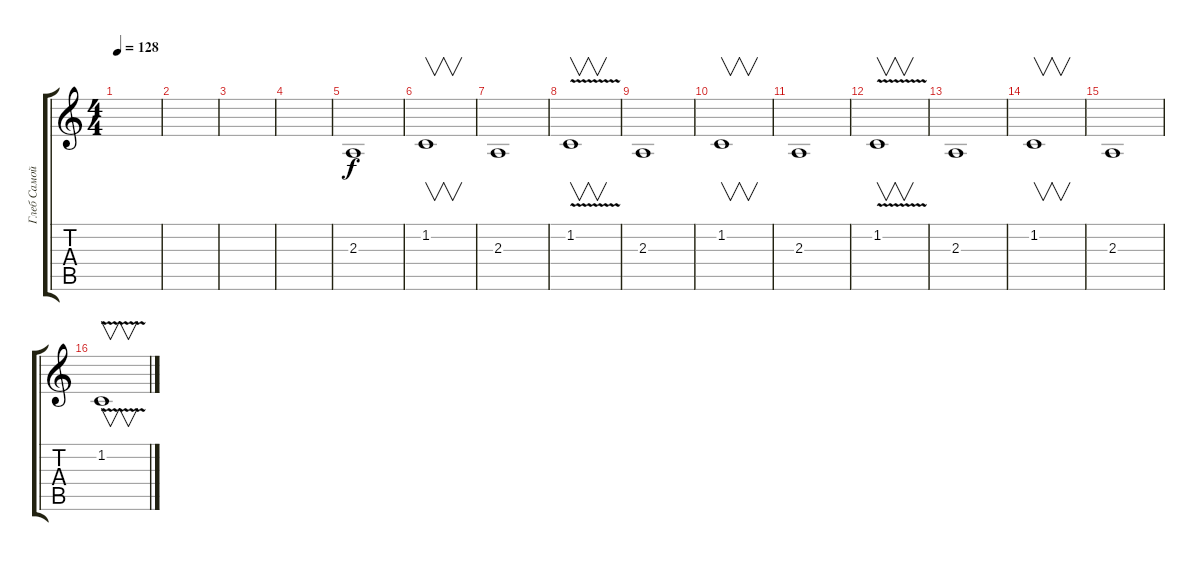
\track ("Глеб Самойлов (fx)" "Глеб Самой") {instrument fx5brightness}
\staff {score tabs}
\tuning (E4 B3 G3 D3 A2 E2) {hide}
\ts (4 4)
\tempo 128
\clef g2
\ks c
|
|
|
|
2.3.1 |
1.2.1{v} |
2.3.1 |
1.2{v}.1{v} |
2.3.1 |
1.2.1{v} |
2.3.1 |
1.2{v}.1{v} |
2.3.1 |
1.2.1{v} |
2.3.1 |
1.2{v}.1{v}
